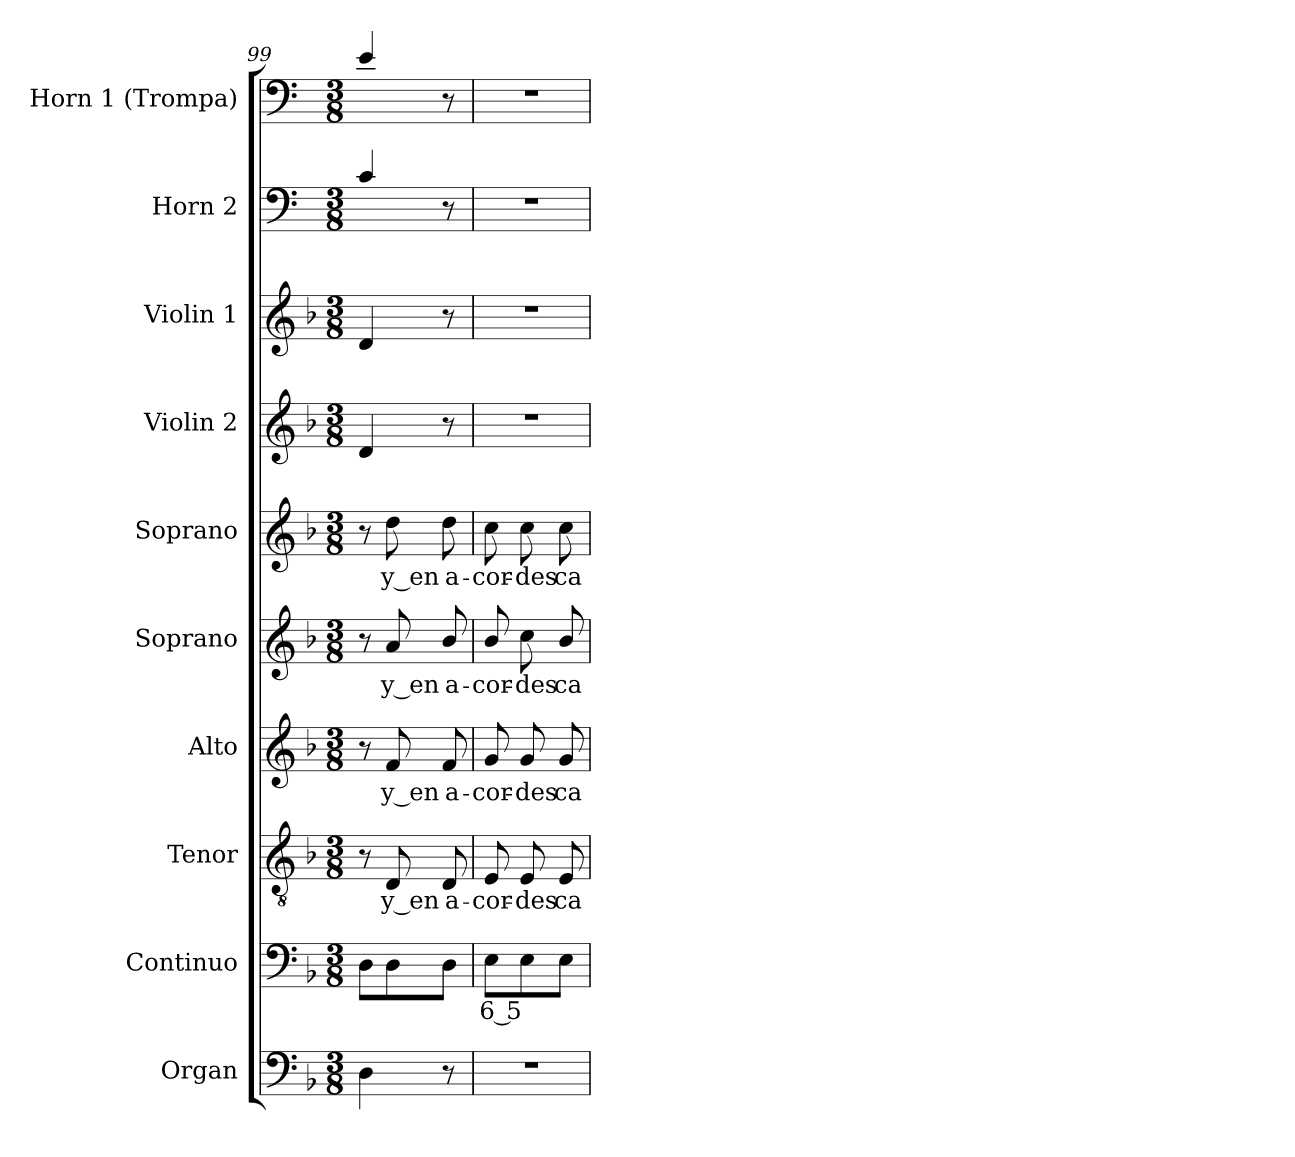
**kern	**kern	**text	**kern	**text	**kern	**text	**kern	**text	**kern	**text	**kern	**kern	**kern	**kern
*part10	*part9	*part9	*part8	*part8	*part7	*part7	*part6	*part6	*part5	*part5	*part4	*part3	*part2	*part1
*staff10	*staff9	*staff9	*staff8	*staff8	*staff7	*staff7	*staff6	*staff6	*staff5	*staff5	*staff4	*staff3	*staff2	*staff1
*I"Organ	*I"Continuo	*	*I"Tenor	*	*I"Alto	*	*I"Soprano	*	*I"Soprano	*	*I"Violin 2	*I"Violin 1	*I"Horn  2	*I"Horn  1 (Trompa)
*I'Org.	*I'Cont.	*	*I'T.	*	*I'A.	*	*I'S.	*	*I'S.	*	*I'Vln. 2	*I'Vln. 1	*I'Hn.	*I'Hn.
!!LO:LB:g=z
*clefF4	*clefF4	*	*clefGv2	*	*clefG2	*	*clefG2	*	*clefG2	*	*clefG2	*clefG2	*clefF4	*clefF4
*	*	*	*ITrd7c12	*	*	*	*	*	*	*	*	*	*ITrd4c7	*ITrd4c7
*k[b-]	*k[b-]	*	*k[b-]	*	*k[b-]	*	*k[b-]	*	*k[b-]	*	*k[b-]	*k[b-]	*k[b-]	*k[b-]
*F:	*F:	*	*F:	*	*F:	*	*F:	*	*F:	*	*F:	*F:	*F:	*F:
*M3/8	*M3/8	*	*M3/8	*	*M3/8	*	*M3/8	*	*M3/8	*	*M3/8	*M3/8	*M3/8	*M3/8
=99	=99	=99	=99	=99	=99	=99	=99	=99	=99	=99	=99	=99	=99	=99
4Di\	8Di\L	.	8r	.	8r	.	8r	.	8r	.	4di/	4di/	4Fi/	4Ai/
!	!	!	!	!LO:LY:b:color=#000000	!	!	!	!	!	!	!	!	!	!
!	!	!	!	!	!	!LO:LY:b:color=#000000	!	!	!	!	!	!	!	!
!	!	!	!	!	!	!	!	!LO:LY:b:color=#000000	!	!	!	!	!	!
!	!	!	!	!	!	!	!	!	!	!LO:LY:b:color=#000000	!	!	!	!
.	8Di\	.	8DDi/	y_en	8fi/	y_en	8ai/	y_en	8ddi\	y_en	.	.	.	.
!	!	!	!	!LO:LY:b:color=#000000	!	!	!	!	!	!	!	!	!	!
!	!	!	!	!	!	!LO:LY:b:color=#000000	!	!	!	!	!	!	!	!
!	!	!	!	!	!	!	!	!LO:LY:b:color=#000000	!	!	!	!	!	!
!	!	!	!	!	!	!	!	!	!	!LO:LY:b:color=#000000	!	!	!	!
8r	8Di\J	.	8DDi/	a-	8fi/	a-	8b-i/	a-	8ddi\	a-	8r	8r	8r	8r
=100	=100	=100	=100	=100	=100	=100	=100	=100	=100	=100	=100	=100	=100	=100
!LO:N:vis=1	!	!	!	!	!	!	!	!	!	!	!	!	!	!
!	!	!LO:LY:b:color=#000000	!	!	!	!	!	!	!	!	!	!	!	!
!	!	!	!	!LO:LY:b:color=#000000	!	!	!	!	!	!	!	!	!	!
!	!	!	!	!	!	!LO:LY:b:color=#000000	!	!	!	!	!	!	!	!
!	!	!	!	!	!	!	!	!LO:LY:b:color=#000000	!	!	!	!	!	!
!	!	!	!	!	!	!	!	!	!	!LO:LY:b:color=#000000	!LO:N:vis=1	!LO:N:vis=1	!LO:N:vis=1	!LO:N:vis=1
4.r	8Ei\L	6 5	8EEi/	-cor-	8gi/	-cor-	8b-i/	-cor-	8cci\	-cor-	4.r	4.r	4.r	4.r
!	!	!	!	!LO:LY:b:color=#000000	!	!	!	!	!	!	!	!	!	!
!	!	!	!	!	!	!LO:LY:b:color=#000000	!	!	!	!	!	!	!	!
!	!	!	!	!	!	!	!	!LO:LY:b:color=#000000	!	!	!	!	!	!
!	!	!	!	!	!	!	!	!	!	!LO:LY:b:color=#000000	!	!	!	!
.	8Ei\	.	8EEi/	-des	8gi/	-des	8cci\	-des	8cci\	-des	.	.	.	.
!	!	!	!	!LO:LY:b:color=#000000	!	!	!	!	!	!	!	!	!	!
!	!	!	!	!	!	!LO:LY:b:color=#000000	!	!	!	!	!	!	!	!
!	!	!	!	!	!	!	!	!LO:LY:b:color=#000000	!	!	!	!	!	!
!	!	!	!	!	!	!	!	!	!	!LO:LY:b:color=#000000	!	!	!	!
.	8Ei\J	.	8EEi/	ca-	8gi/	ca-	8b-i/	ca-	8cci\	ca-	.	.	.	.
=	=	=	=	=	=	=	=	=	=	=	=	=	=	=
*-	*-	*-	*-	*-	*-	*-	*-	*-	*-	*-	*-	*-	*-	*-
